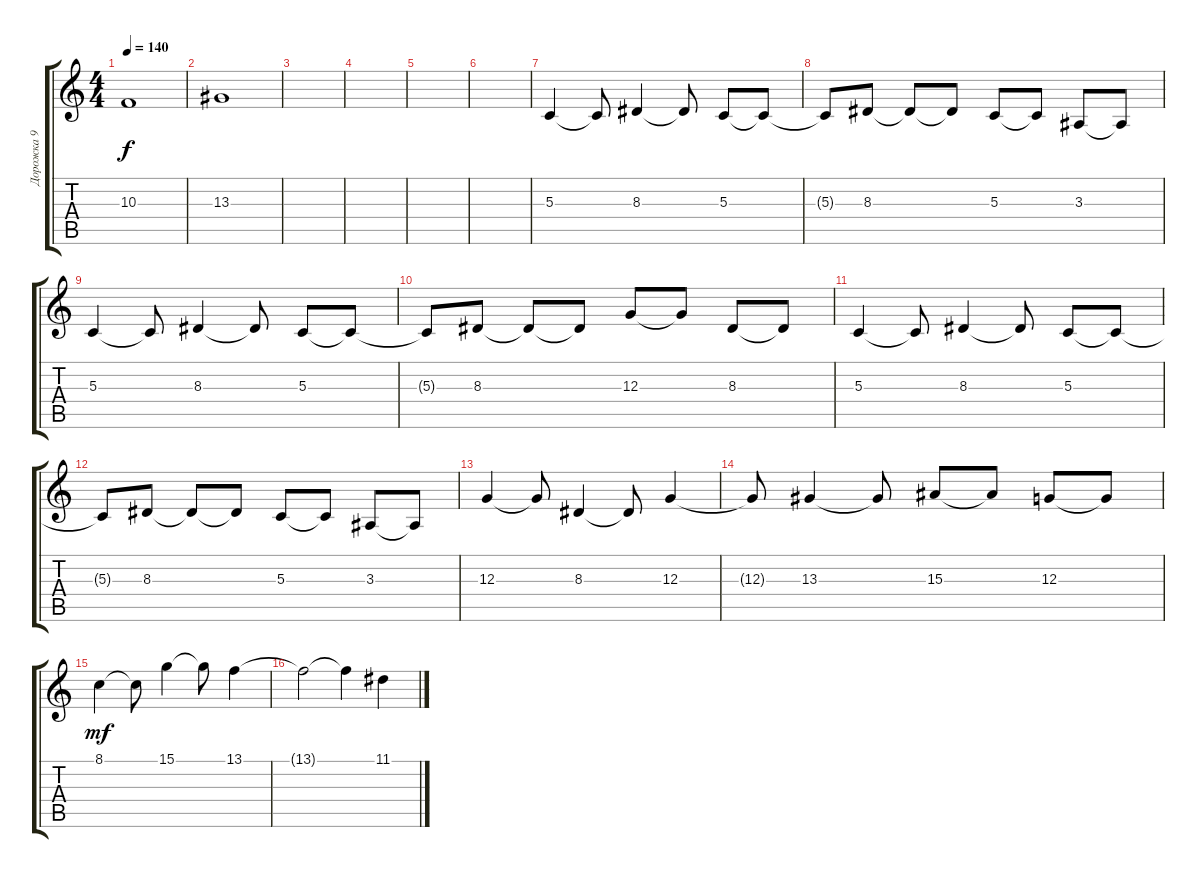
\track ("Дорожка 9" "Дорожка 9") {instrument electricpiano1}
\staff {score tabs}
\tuning (E4 B3 G3 D3 A2 E2) {hide}
\ts (4 4)
\tempo 140
\clef g2
\ks c
10.3.1{dy f} |
13.3.1 |
|
|
|
|
5.3.4 5.3{t}.8 8.3.4 8.3{t}.8 5.3.8 5.3{t}.8 |
5.3{t}.8 8.3.8 8.3{t}.8 8.3{t}.8 5.3.8 5.3{t}.8 3.3.8 3.3{t}.8 |
5.3.4 5.3{t}.8 8.3.4 8.3{t}.8 5.3.8 5.3{t}.8 |
5.3{t}.8 8.3.8 8.3{t}.8 8.3{t}.8 12.3.8 12.3{t}.8 8.3.8 8.3{t}.8 |
5.3.4 5.3{t}.8 8.3.4 8.3{t}.8 5.3.8 5.3{t}.8 |
5.3{t}.8 8.3.8 8.3{t}.8 8.3{t}.8 5.3.8 5.3{t}.8 3.3.8 3.3{t}.8 |
12.3.4 12.3{t}.8 8.3.4 8.3{t}.8 12.3.4 |
12.3{t}.8 13.3.4 13.3{t}.8 15.3.8 15.3{t}.8 12.3.8 12.3{t}.8 |
8.1.4{dy mf instrument overdrivenguitar} 8.1{t}.8 15.1.4 15.1{t}.8 13.1.4 |
13.1{t}.2 13.1{t}.4 11.1.4
